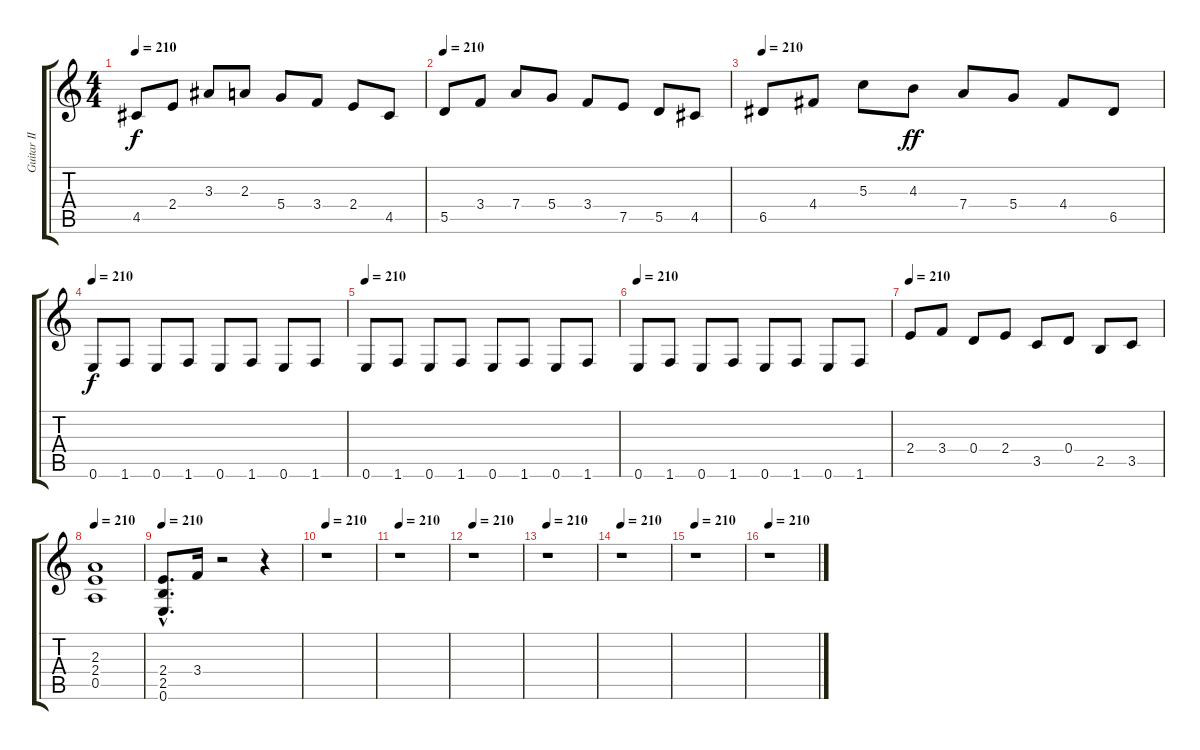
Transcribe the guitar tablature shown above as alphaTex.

\track ("Guitar II" "Guitar II") {instrument overdrivenguitar}
\staff {score tabs}
\tuning (E4 B3 G3 D3 A2 E2) {hide}
\ts (4 4)
\tempo 210
\clef g2
\ks c
4.5.8{dy f} 2.4.8 3.3.8 2.3.8 5.4.8 3.4.8 2.4.8 4.5.8 |
\tempo 210
5.5.8 3.4.8 7.4.8 5.4.8 3.4.8 7.5.8 5.5.8 4.5.8 |
\tempo 210
6.5.8 4.4.8 5.3.8 4.3.8{dy ff} 7.4.8 5.4.8 4.4.8 6.5.8 |
\tempo 210
0.6.8{dy f} 1.6.8 0.6.8 1.6.8 0.6.8 1.6.8 0.6.8 1.6.8 |
\tempo 210
0.6.8 1.6.8 0.6.8 1.6.8 0.6.8 1.6.8 0.6.8 1.6.8 |
\tempo 210
0.6.8 1.6.8 0.6.8 1.6.8 0.6.8 1.6.8 0.6.8 1.6.8 |
\tempo 210
2.4.8 3.4.8 0.4.8 2.4.8 3.5.8 0.4.8 2.5.8 3.5.8 |
\tempo 210
(2.3 2.4 0.5).1 |
\tempo 210
(2.4{hac} 2.5 0.6).8{d} 3.4.16 r.2 r.4 |
\tempo 210
r.1 |
\tempo 210
r.1 |
\tempo 210
r.1 |
\tempo 210
r.1 |
\tempo 210
r.1 |
\tempo 210
r.1 |
\tempo 210
r.1
